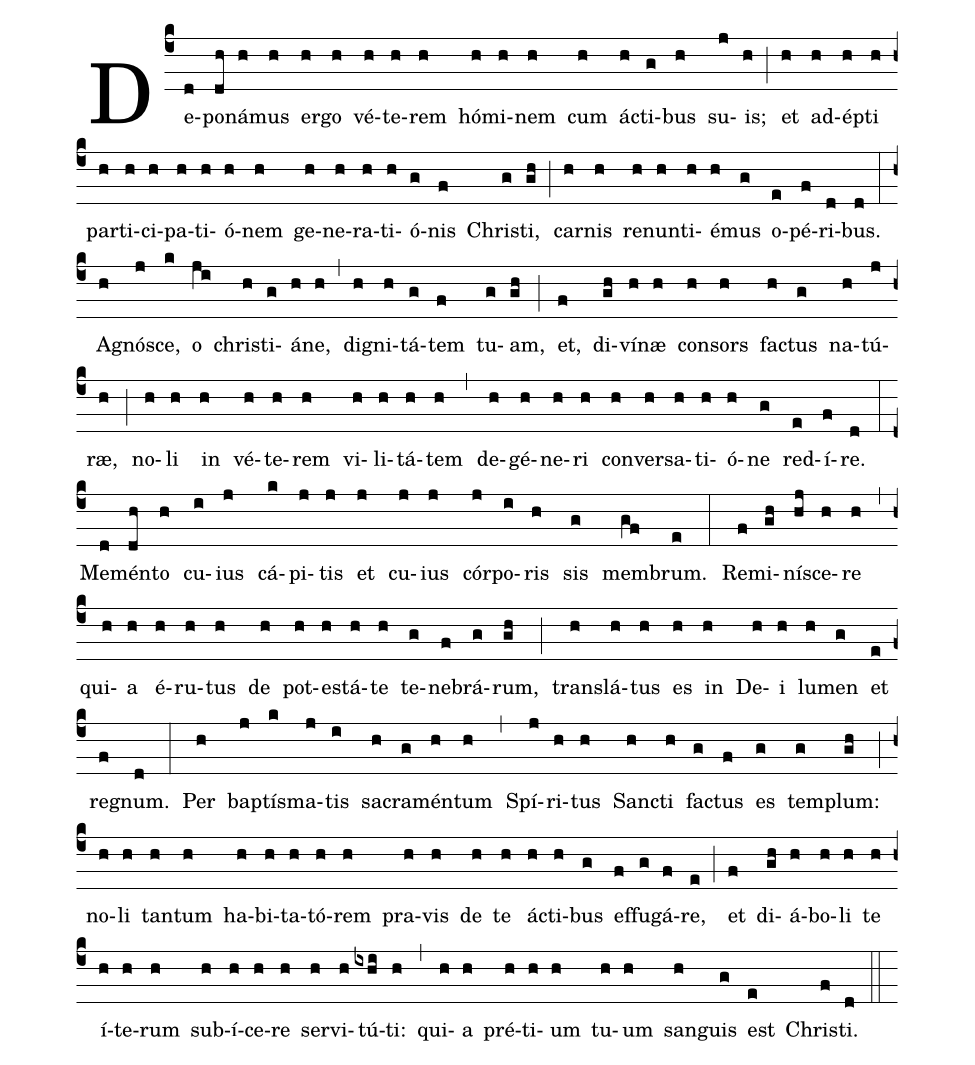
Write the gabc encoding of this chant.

%%
(c4) De(d)po(dh)ná(h)mus(h) er(h)go(h) vé(h)te(h)rem(h) hó(h)mi(h)nem(h) cum(h) ác(h)ti(g)bus(h) su(j)is;(h) (;)
et(h) ad(h)ép(h)ti(h) par(h)ti(h)ci(h)pa(h)ti(h)ó(h)nem(h) ge(h)ne(h)ra(h)ti(h)ó(g)nis(f) Chris(g)ti,(gh) (;)
car(h)nis(h) re(h)nun(h)ti(h)é(h)mus(g) o(e)pé(f)ri(d)bus.(d) (:)
A(h)gnó(j)sce,(k) o(ji) chris(h)ti(g)á(h)ne,(h) (,)
di(h)gni(h)tá(g)tem(f) tu(g)am,(gh) (;)
et,(f) di(gh)ví(h)næ(h) con(h)sors(h) fac(h)tus(g) na(h)tú(j)ræ,(h) (;)
no(h)li(h) in(h) vé(h)te(h)rem(h) vi(h)li(h)tá(h)tem(h) (,)
de(h)gé(h)ne(h)ri(h) con(h)ver(h)sa(h)ti(h)ó(h)ne(g) red(e)í(f)re.(d) (:)
Me(d)mén(dh)to(h) cu(i)ius(j) cá(k)pi(j)tis(j) et(j) cu(j)ius(j) cór(j)po(i)ris(h) sis(g) mem(gf)brum.(e) (:)
Re(f)mi(gh)ní(hj)sce(h)re(h) (,) qui(h)a(h) é(h)ru(h)tus(h) de(h) pot(h)es(h)tá(h)te(h) te(g)ne(f)brá(g)rum,(gh) (;)
trans(h)lá(h)tus(h) es(h) in(h) De(h)i(h) lu(h)men(g) et(e) re(f)gnum.(d) (:)
Per(h) bap(j)tís(k)ma(j)tis(i) sa(h)cra(g)mén(h)tum(h) (,) Spí(j)ri(h)tus(h) Sanc(h)ti(h) fac(g)tus(f) es(g) tem(g)plum:(gh) (;)
 no(h)li(h) tan(h)tum(h) ha(h)bi(h)ta(h)tó(h)rem(h) pra(h)vis(h) de(h) te(h) ác(h)ti(h)bus(g) ef(f)fu(g)gá(f)re,(e) (;)
 et(f) di(gh)á(h)bo(h)li(h) te(h) í(h)te(h)rum(h) sub(h)í(h)ce(h)re(h) ser(h)vi(h)tú(ixhi)ti:(h) (,)
  qui(h)a(h) pré(h)ti(h)um(h) tu(h)um(h) san(h)guis(g) est(e) Chris(f)ti.(d) (::)
